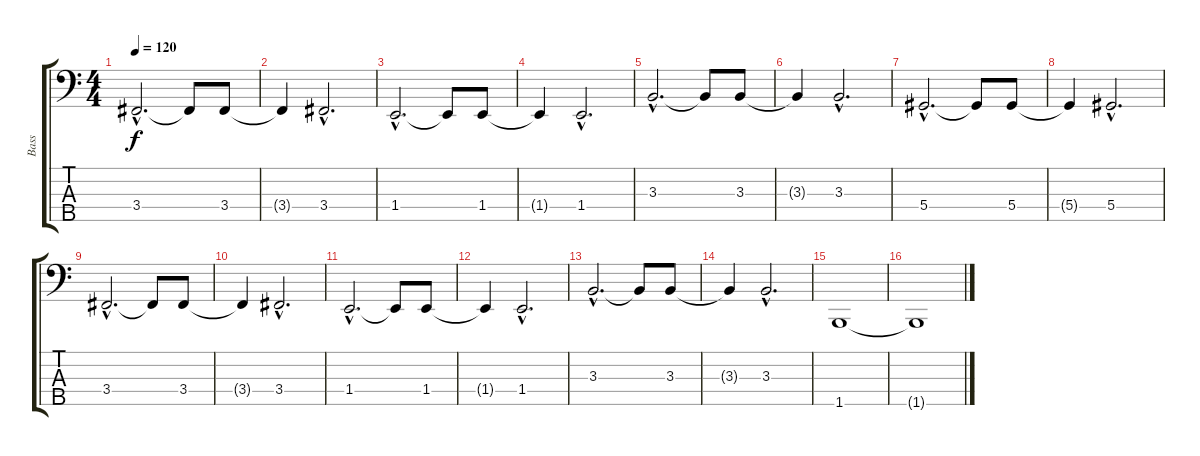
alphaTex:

\track ("Bass" "Bass") {instrument electricbassfinger}
\staff {score tabs}
\tuning (Gb2 Db2 Ab1 Eb1 Bb0) {hide}
\ts (4 4)
\tempo 120
\clef f4
\ks c
3.4{hac}.2{d dy f} 3.4{t}.8 3.4.8 |
3.4{t}.4 3.4{hac}.2{d} |
1.4{hac}.2{d} 1.4{t}.8 1.4.8 |
1.4{t}.4 1.4{hac}.2{d} |
3.3{hac}.2{d} 3.3{t}.8 3.3.8 |
3.3{t}.4 3.3{hac}.2{d} |
5.4{hac}.2{d} 5.4{t}.8 5.4.8 |
5.4{t}.4 5.4{hac}.2{d} |
3.4{hac}.2{d} 3.4{t}.8 3.4.8 |
3.4{t}.4 3.4{hac}.2{d} |
1.4{hac}.2{d} 1.4{t}.8 1.4.8 |
1.4{t}.4 1.4{hac}.2{d} |
3.3{hac}.2{d} 3.3{t}.8 3.3.8 |
3.3{t}.4 3.3{hac}.2{d} |
1.5.1 |
1.5{t}.1
